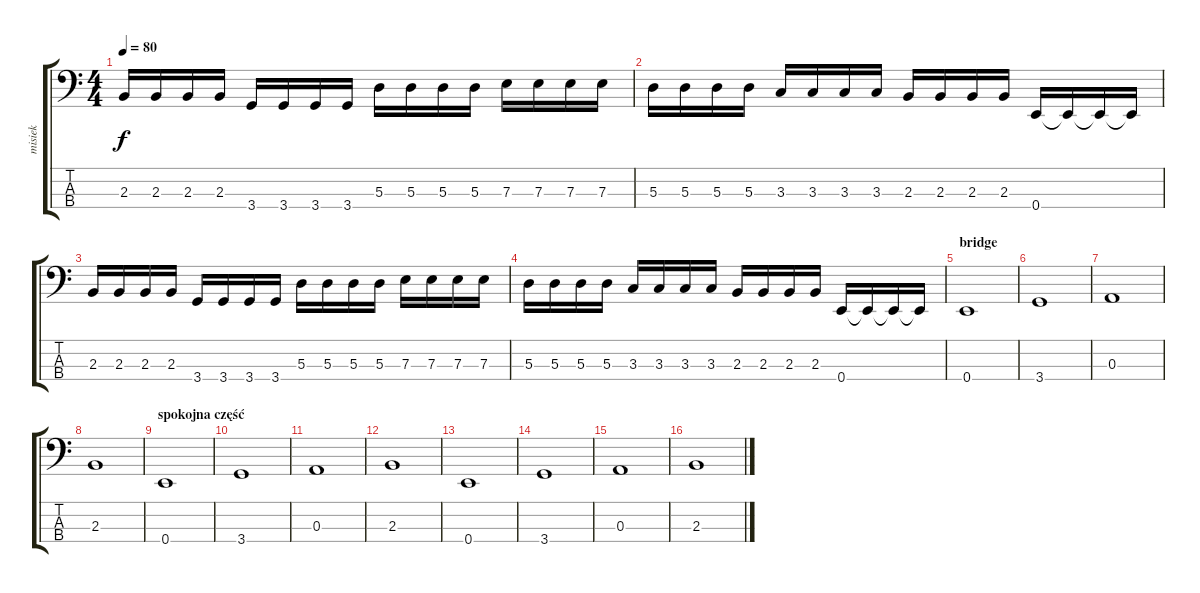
\track ("misiek" "misiek") {instrument electricbasspick}
\staff {score tabs}
\tuning (G2 D2 A1 E1) {hide}
\ts (4 4)
\tempo 80
\clef f4
\ks c
2.3.16{dy f} 2.3.16 2.3.16 2.3.16 3.4.16 3.4.16 3.4.16 3.4.16 5.3.16 5.3.16 5.3.16 5.3.16 7.3.16 7.3.16 7.3.16 7.3.16 |
5.3.16 5.3.16 5.3.16 5.3.16 3.3.16 3.3.16 3.3.16 3.3.16 2.3.16 2.3.16 2.3.16 2.3.16 0.4.16 0.4{t}.16 0.4{t}.16 0.4{t}.16 |
2.3.16 2.3.16 2.3.16 2.3.16 3.4.16 3.4.16 3.4.16 3.4.16 5.3.16 5.3.16 5.3.16 5.3.16 7.3.16 7.3.16 7.3.16 7.3.16 |
5.3.16 5.3.16 5.3.16 5.3.16 3.3.16 3.3.16 3.3.16 3.3.16 2.3.16 2.3.16 2.3.16 2.3.16 0.4.16 0.4{t}.16 0.4{t}.16 0.4{t}.16 |
\section ("" "bridge")
0.4.1 |
3.4.1 |
0.3.1 |
2.3.1 |
\section ("" "spokojna część")
0.4.1 |
3.4.1 |
0.3.1 |
2.3.1 |
0.4.1 |
3.4.1 |
0.3.1 |
2.3.1
